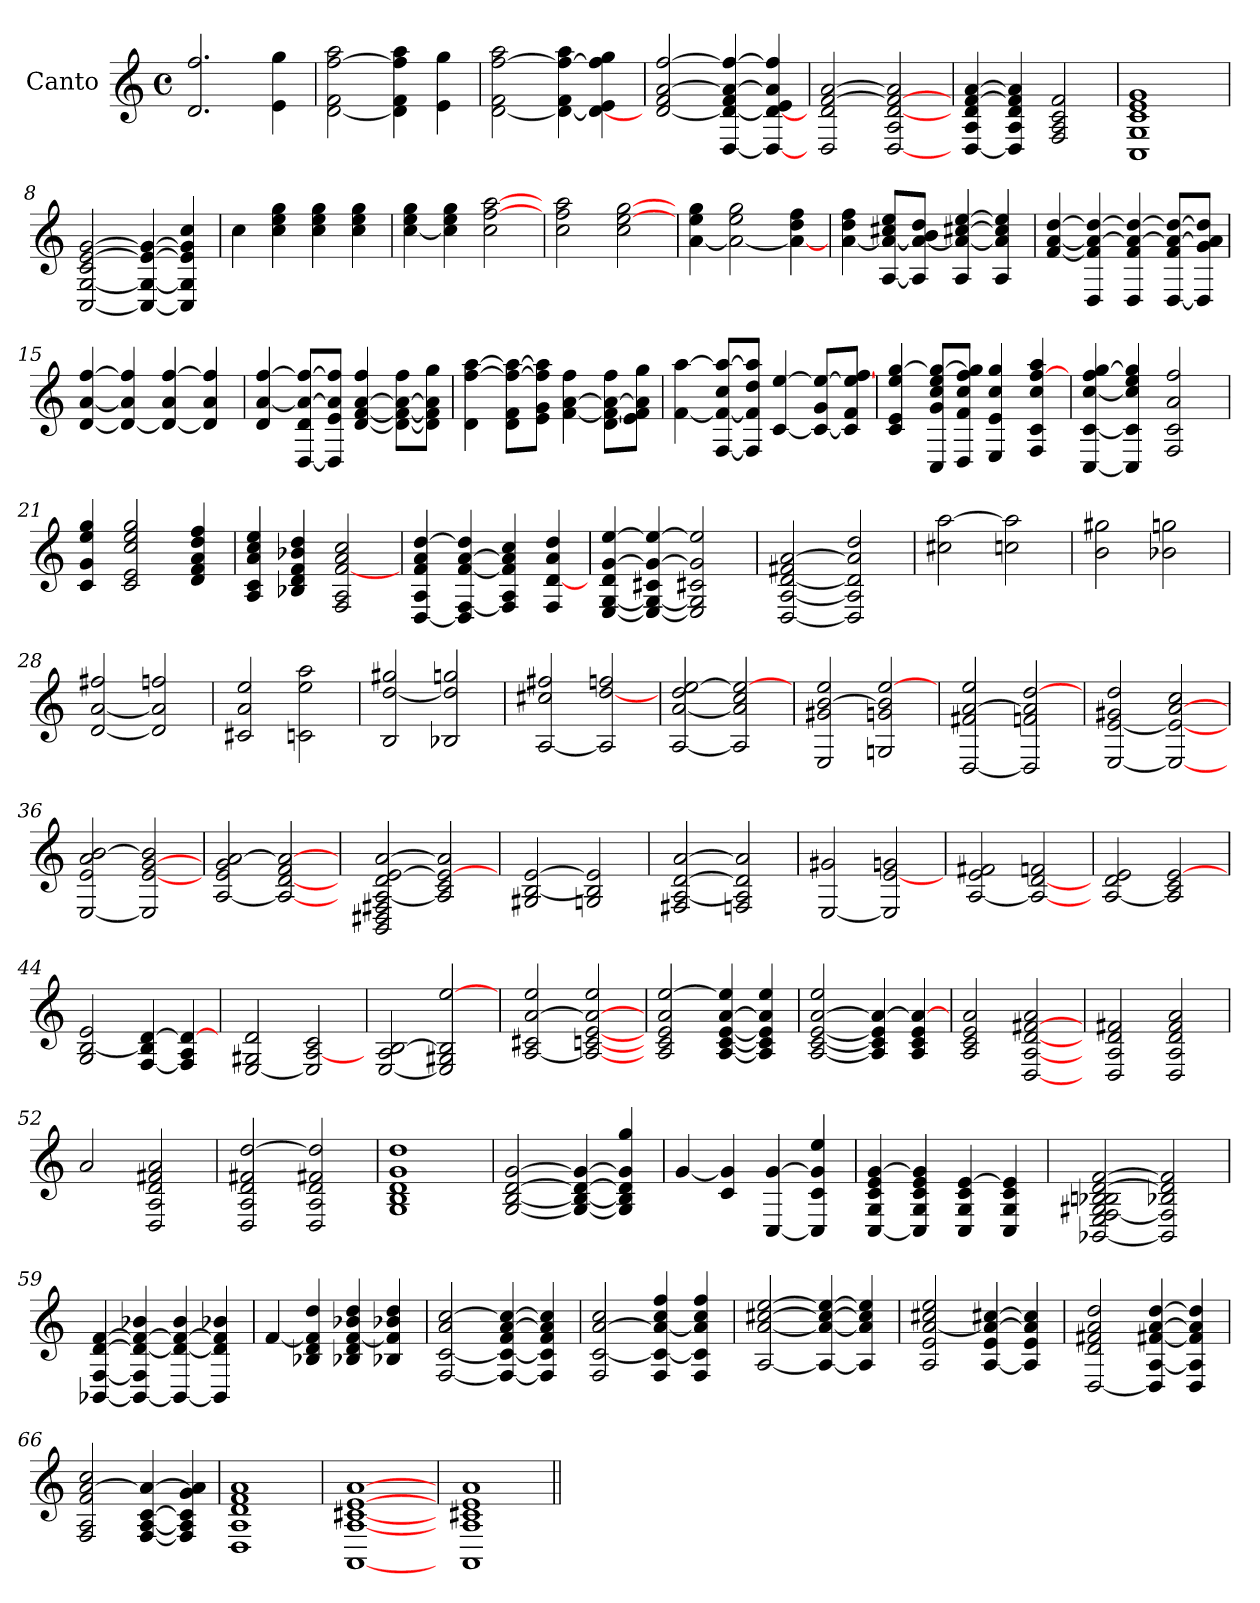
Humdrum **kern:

**kern
*part1
*staff1
*I"Canto
*clefG2
*k[]
*C:
*M4/4
*met(c)
=1
2.d 2.ff
4e 4gg
=2
[2d 2f [2ff 2aa
4d] 4f 4ff] 4aa
4e 4gg
=3
[2d 2f [2ff 2aa
4d_ 4f 4ff_ 4aa
4d_ 4e 4ff] 4gg
=4
[2d 2f [2a [2ff
[4D 4d_ 4f 4a_ 4ff_
4D_ 4d_ 4e 4a] 4ff]
=5
2D 2d [2f [2a
[2D 2A [2d 2f_ 2a]
=6
[4D 4A 4d [4f [4a
4D] 4A 4d 4f] 4a]
2F 2A 2c 2f
=7
1C 1G 1c 1e 1g
=8
[2C [2G 2c [2e [2g
4C_ 4G_ 4e_ 4g_
4C] 4G] 4e] 4g] 4cc
=9
4cc
4cc 4ee 4gg
4cc 4ee 4gg
4cc 4ee 4gg
=10
[4cc 4ee 4gg
4cc] 4ee 4gg
2cc [2ff [2aa
=11
2cc 2ff 2aa
2cc [2ee [2gg
=12
[4a 4ee 4gg
2a_ 2ee 2gg
4a_ 4dd 4ff
=13
[4a 4dd 4ff
[8A 8a_ 8cc#X 8eeL
8A] 8a_ 8b 8ddJ
4A 4a_ [4cc#X [4ee
4A 4a] 4cc#] 4ee]
=14
[4f [4a [4dd
4D 4f] 4a_ 4dd_
4D 4f 4a_ 4dd_
[8D 8f 8a_ 8dd_L
8D] 8g 8a] 8dd]J
=15
[4d [4a [4ff
4d_ 4a] 4ff]
4d_ 4a [4ff
4d] 4a 4ff]
=16
4d [4a [4ff
[8D 8d 8a_ 8ff_L
8D] 8e 8a] 8ff]J
[4d [4f [4a 4ff
8d_ 8f_ 8a_ 8ffL
8d] 8f] 8a] 8ggJ
=17
4d [4ff [4aa
8d 8f 8ff_ 8aa_L
8e 8g 8ff] 8aa]J
[4f [4a 4ff
8d 8f_ 8a_ 8ffL
8e 8f] 8a] 8ggJ
=18
[4f [4aa
[8F 8f_ 8cc 8aa_L
8F] 8f] 8dd 8aa]J
[4c [4ee
8c_ 8g 8ee_L
8c] 8f 8ee_ 8ffJ
=19
4c 4e 4ee [4gg
8C 8g 8cc 8ee 8gg_L
8D 8f 8cc 8ff 8gg]J
4E 4e 4cc 4gg
4F 4c 4cc [4ff 4aa
=20
[4C [4c [4cc 4ff [4gg
4C] 4c] 4cc] 4ee 4gg]
2F 2c 2a 2ff
=21
4c 4g 4ee 4gg
2c 2e 2cc 2ee 2gg
4d 4f 4a 4dd 4ff
=22
4A 4c 4a 4cc 4ee
4B-X 4d 4f 4b-X 4dd
2F 2A [2f 2a 2cc
=23
[4D 4A 4f 4a [4dd
4D] [4F [4f [4a 4dd]
4F] 4A 4f] 4a] 4cc
4F [4d 4a 4dd
=24
[4E [4G 4d [4g [4ee
4E_ 4G_ 4c#X 4g_ 4ee_
2E] 2G] 2c#X 2g] 2ee]
=25
[2D [2A [2d 2f#X [2a
2D] 2A] 2d] 2a] 2dd
=26
2cc#X [2aa
2ccn 2aa]
=27
2b 2gg#X
2b-X 2ggn
=28
[2d [2a 2ff#X
2d] 2a] 2ffn
=29
2c#X 2a 2ee
2cn 2ee 2aa
=30
2B [2dd 2gg#X
2B-X 2dd] 2ggn
=31
[2A 2cc#X 2ff#X
2A] [2dd 2ffn
=32
[2A [2a 2dd [2ee
2A] 2a] 2cc 2ee_
=33
2E 2g#X [2b 2ee
2Gn 2gn 2b] [2ee
=34
[2D 2f#X [2a 2ee
2D] 2fn 2a] [2dd
=35
[2E [2e 2g#X 2dd
2E_ 2e_ [2a 2cc
=36
[2E 2e 2a [2b
2E] [2e [2g 2b]
=37
[2A 2e 2g [2a
2A_ [2d 2f 2a_
=38
2BB 2D#X 2F#X [2A 2d [2e [2a
2A] 2c 2e_ 2a]
=39
2G#X [2B [2e
2Gn 2B] 2e]
=40
2F#X [2A [2d [2a
2Fn 2A] 2d] 2a]
=41
[2E 2g#X
2E] [2e 2gn
=42
[2A 2e 2f#X
2A_ [2d 2fn
=43
[2A 2d 2e
2A] 2c [2e
=44
2G [2B 2e
[4F 4B] [4d
4F] 4A 4d_
=45
[2E 2G#X 2d
2E] [2A 2c
=46
[2E 2A [2B
2E] 2G#X 2B] [2ee
=47
[2A 2c#X [2a 2ee
2A_ [2cn [2e 2a_ 2ee
=48
2A 2c 2e 2a [2ee
[4A [4c [4e [4a 4ee]
4A] 4c] 4e] 4a] 4ee
=49
[2A [2c [2e [2a 2ee
4A] 4c] 4e] 4a_
4A 4c 4e 4a_
=50
2A 2c 2e 2a
[2D [2A [2d [2f#X 2a
=51
2D 2A 2d 2f#X
2D 2A 2d 2f# 2a
=52
2a
2D 2A 2d 2f#X 2a
=53
2D 2A 2d 2f#X [2dd
2D 2A 2d 2f#X 2dd]
=54
1G 1B 1d 1g 1dd
=55
[2G [2B [2d [2g
4G_ 4B_ 4d_ 4g_
4G] 4B] 4d] 4g] 4gg
=56
[4g
4c 4g]
[4C [4g
4C] 4c 4g] 4ee
=57
[4C 4G 4c 4e [4g
4C] 4G 4c 4e 4g]
4C 4G 4c [4e
4C 4G 4c 4e]
=58
[2BB-X 2E [2F 2G#X 2B-X 2Bn [2d [2f
2BB-] 2F] 2B-X 2d] 2f]
=59
[4BB-X [4F [4d [4f
4BB-_ 4F] 4d_ 4f_ 4b-X
4BB-_ 4d_ 4f_ 4b-
4BB-] 4d] 4f] 4b-X
=60
[4f
4B-X 4d 4f] 4dd
4B-X 4d [4f 4b-X 4dd
4B-X 4f] 4b-X 4dd
=61
[2F [2c 2a [2cc
4F_ 4c_ 4f [4a 4cc_
4F] 4c] 4f 4a] 4cc]
=62
2F [2c [2a 2cc
4F 4c_ 4a_ 4cc 4ff
4F 4c] 4a] 4cc 4ff
=63
[2A [2a [2cc#X [2ee
4A_ 4a_ 4cc#_ 4ee_
4A] 4a] 4cc#] 4ee]
=64
2A 2e [2a 2cc#X 2ee
[4A 4e 4a_ [4cc#X
4A] 4e 4a] 4cc#]
=65
[2D 2d 2f#X 2a 2dd
4D] [4A [4f#X [4a [4dd
4D 4A] 4f#] 4a] 4dd]
=66
2F 2A 2f [2a 2cc
[4F [4A [4c 4a_
4F] 4A] 4c] 4g 4a]
=67
1D 1A 1d 1f 1a
=68
[1AA [1A [1c#X [1e [1a
=69
1AA 1A 1c#X 1e 1a
=||
*-
